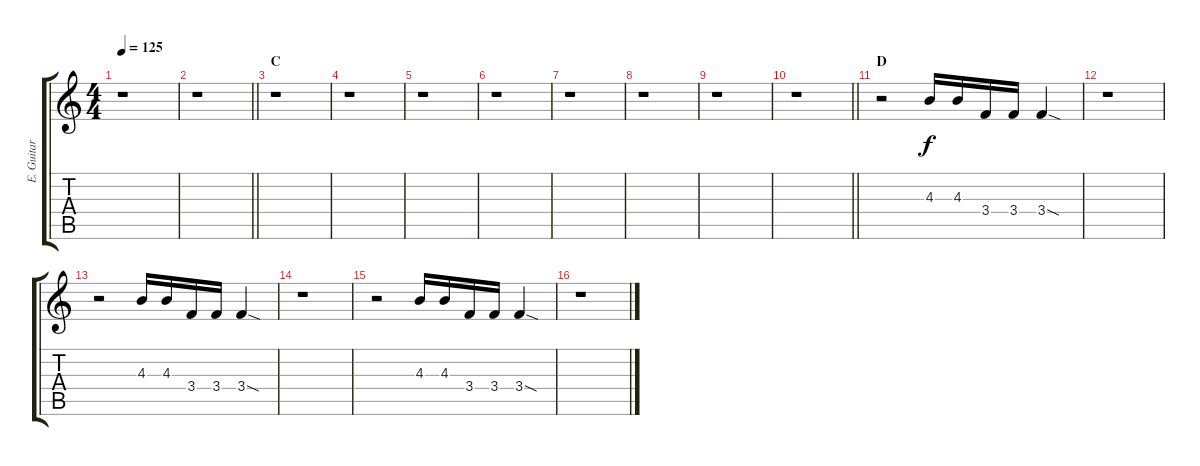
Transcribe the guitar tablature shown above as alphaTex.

\track ("E. Guitar IV" "E. Guitar ") {instrument overdrivenguitar}
\staff {score tabs}
\tuning (E4 B3 G3 D3 A2 D2) {hide}
\ts (4 4)
\tempo 125
\clef g2
\ks c
r.1{dy f} |
\barLineRight lightlight
r.1 |
\section ("" "C")
r.1 |
r.1 |
r.1 |
r.1 |
r.1 |
r.1 |
r.1 |
\barLineRight lightlight
r.1 |
\section ("" "D")
r.2 4.3.16 4.3.16 3.4.16 3.4.16 3.4{sod}.4 |
r.1 |
r.2 4.3.16 4.3.16 3.4.16 3.4.16 3.4{sod}.4 |
r.1 |
r.2 4.3.16 4.3.16 3.4.16 3.4.16 3.4{sod}.4 |
r.1
